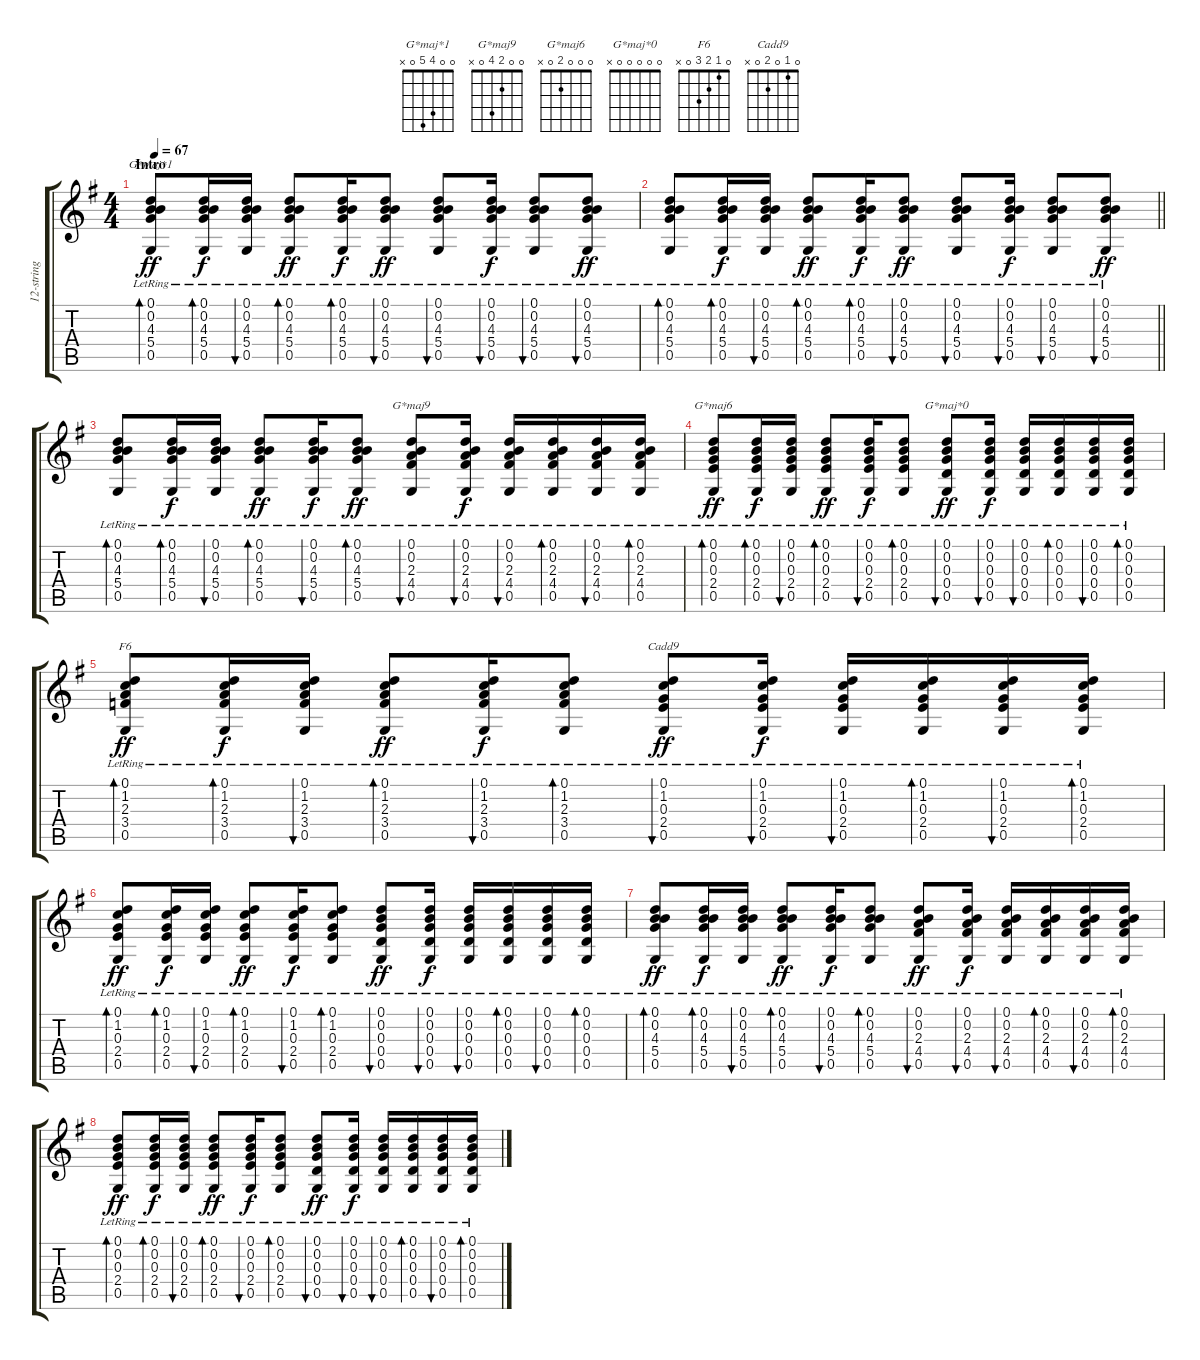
\track ("12-string guitar (open G) - Walsh" "12-string ") {instrument acousticguitarnylon}
\staff {score tabs}
\tuning (D4 B3 G3 D3 G2 D2) {hide}
\chord ("G*maj*1" 0 0 4 5 0 x)
\chord ("G*maj9" 0 0 2 4 0 x)
\chord ("G*maj6" 0 0 0 2 0 x)
\chord ("G*maj*0" 0 0 0 0 0 x)
\chord ("F6" 0 1 2 3 0 x)
\chord ("Cadd9" 0 1 0 2 0 x)
\ts (4 4)
\section ("" "Intro")
\tempo 67
\clef g2
\ks g
(0.1{lr} 0.2{lr} 4.3{lr} 5.4{lr} 0.5{lr}).8{bd 30 ch "G*maj*1" dy ff instrument acousticguitarnylon} (0.1{lr} 0.2{lr} 4.3{lr} 5.4{lr} 0.5{lr}).16{bd 30 dy f} (0.1{lr} 0.2{lr} 4.3{lr} 5.4{lr} 0.5{lr}).16{bu 30} (0.1{lr} 0.2{lr} 4.3{lr} 5.4{lr} 0.5{lr}).8{bd 30 dy ff} (0.1{lr} 0.2{lr} 4.3{lr} 5.4{lr} 0.5{lr}).16{bd 30 dy f} (0.1{lr} 0.2{lr} 4.3{lr} 5.4{lr} 0.5{lr}).8{bu 30 dy ff} (0.1{lr} 0.2{lr} 4.3{lr} 5.4{lr} 0.5{lr}).8{bu 30} (0.1{lr} 0.2{lr} 4.3{lr} 5.4{lr} 0.5{lr}).16{bu 30 dy f} (0.1{lr} 0.2{lr} 4.3{lr} 5.4{lr} 0.5{lr}).8{bu 30} (0.1{lr} 0.2{lr} 4.3{lr} 5.4{lr} 0.5{lr}).8{bu 30 dy ff} |
\barLineRight lightlight
(0.1{lr} 0.2{lr} 4.3{lr} 5.4{lr} 0.5{lr}).8{bd 30} (0.1{lr} 0.2{lr} 4.3{lr} 5.4{lr} 0.5{lr}).16{bd 30 dy f} (0.1{lr} 0.2{lr} 4.3{lr} 5.4{lr} 0.5{lr}).16{bu 30} (0.1{lr} 0.2{lr} 4.3{lr} 5.4{lr} 0.5{lr}).8{bd 30 dy ff} (0.1{lr} 0.2{lr} 4.3{lr} 5.4{lr} 0.5{lr}).16{bd 30 dy f} (0.1{lr} 0.2{lr} 4.3{lr} 5.4{lr} 0.5{lr}).8{bu 30 dy ff} (0.1{lr} 0.2{lr} 4.3{lr} 5.4{lr} 0.5{lr}).8{bu 30} (0.1{lr} 0.2{lr} 4.3{lr} 5.4{lr} 0.5{lr}).16{bu 30 dy f} (0.1{lr} 0.2{lr} 4.3{lr} 5.4{lr} 0.5{lr}).8{bu 30} (0.1{lr} 0.2{lr} 4.3{lr} 5.4{lr} 0.5{lr}).8{bu 30 dy ff} |
(0.1{lr} 0.2{lr} 4.3{lr} 5.4{lr} 0.5{lr}).8{bd 30} (0.1{lr} 0.2{lr} 4.3{lr} 5.4{lr} 0.5{lr}).16{bd 30 dy f} (0.1{lr} 0.2{lr} 4.3{lr} 5.4{lr} 0.5{lr}).16{bu 30} (0.1{lr} 0.2{lr} 4.3{lr} 5.4{lr} 0.5{lr}).8{bd 30 dy ff} (0.1{lr} 0.2{lr} 4.3{lr} 5.4{lr} 0.5{lr}).16{bu 30 dy f} (0.1{lr} 0.2{lr} 4.3{lr} 5.4{lr} 0.5{lr}).8{bd 30 dy ff} (0.1{lr} 0.2{lr} 2.3{lr} 4.4{lr} 0.5{lr}).8{bu 30 ch "G*maj9"} (0.1{lr} 0.2{lr} 2.3{lr} 4.4{lr} 0.5{lr}).16{bu 30 dy f} (0.1{lr} 0.2{lr} 2.3{lr} 4.4{lr} 0.5{lr}).16{bu 30} (0.1{lr} 0.2{lr} 2.3{lr} 4.4{lr} 0.5{lr}).16{bd 30} (0.1{lr} 0.2{lr} 2.3{lr} 4.4{lr} 0.5{lr}).16{bu 30} (0.1{lr} 0.2{lr} 2.3{lr} 4.4{lr} 0.5{lr}).16{bd 30} |
(0.1{lr} 0.2{lr} 0.3{lr} 2.4{lr} 0.5{lr}).8{bd 30 ch "G*maj6" dy ff} (0.1{lr} 0.2{lr} 0.3{lr} 2.4{lr} 0.5{lr}).16{bd 30 dy f} (0.1{lr} 0.2{lr} 0.3{lr} 2.4{lr} 0.5{lr}).16{bu 30} (0.1{lr} 0.2{lr} 0.3{lr} 2.4{lr} 0.5{lr}).8{bd 30 dy ff} (0.1{lr} 0.2{lr} 0.3{lr} 2.4{lr} 0.5{lr}).16{bu 30 dy f} (0.1{lr} 0.2{lr} 0.3{lr} 2.4{lr} 0.5{lr}).8{bd 30} (0.1{lr} 0.2{lr} 0.3{lr} 0.4{lr} 0.5{lr}).8{bu 30 ch "G*maj*0" dy ff} (0.1{lr} 0.2{lr} 0.3{lr} 0.4{lr} 0.5{lr}).16{bu 30 dy f} (0.1{lr} 0.2{lr} 0.3{lr} 0.4{lr} 0.5{lr}).16{bu 30} (0.1{lr} 0.2{lr} 0.3{lr} 0.4{lr} 0.5{lr}).16{bd 30} (0.1{lr} 0.2{lr} 0.3{lr} 0.4{lr} 0.5{lr}).16{bu 30} (0.1{lr} 0.2{lr} 0.3{lr} 0.4{lr} 0.5{lr}).16{bd 30} |
(0.1{lr} 1.2{lr} 2.3{lr} 3.4{lr} 0.5{lr}).8{bd 30 ch "F6" dy ff} (0.1{lr} 1.2{lr} 2.3{lr} 3.4{lr} 0.5{lr}).16{bd 30 dy f} (0.1{lr} 1.2{lr} 2.3{lr} 3.4{lr} 0.5{lr}).16{bu 30} (0.1{lr} 1.2{lr} 2.3{lr} 3.4{lr} 0.5{lr}).8{bd 30 dy ff} (0.1{lr} 1.2{lr} 2.3{lr} 3.4{lr} 0.5{lr}).16{bu 30 dy f} (0.1{lr} 1.2{lr} 2.3{lr} 3.4{lr} 0.5{lr}).8{bd 30} (0.1{lr} 1.2{lr} 0.3{lr} 2.4{lr} 0.5{lr}).8{bu 30 ch "Cadd9" dy ff} (0.1{lr} 1.2{lr} 0.3{lr} 2.4{lr} 0.5{lr}).16{bu 30 dy f} (0.1{lr} 1.2{lr} 0.3{lr} 2.4{lr} 0.5{lr}).16{bu 30} (0.1{lr} 1.2{lr} 0.3{lr} 2.4{lr} 0.5{lr}).16{bd 30} (0.1{lr} 1.2{lr} 0.3{lr} 2.4{lr} 0.5{lr}).16{bu 30} (0.1{lr} 1.2{lr} 0.3{lr} 2.4{lr} 0.5{lr}).16{bd 30} |
(0.1{lr} 1.2{lr} 0.3{lr} 2.4{lr} 0.5{lr}).8{bd 30 dy ff} (0.1{lr} 1.2{lr} 0.3{lr} 2.4{lr} 0.5{lr}).16{bd 30 dy f} (0.1{lr} 1.2{lr} 0.3{lr} 2.4{lr} 0.5{lr}).16{bu 30} (0.1{lr} 1.2{lr} 0.3{lr} 2.4{lr} 0.5{lr}).8{bd 30 dy ff} (0.1{lr} 1.2{lr} 0.3{lr} 2.4{lr} 0.5{lr}).16{bu 30 dy f} (0.1{lr} 1.2{lr} 0.3{lr} 2.4{lr} 0.5{lr}).8{bd 30} (0.1{lr} 0.2{lr} 0.3{lr} 0.4{lr} 0.5{lr}).8{bu 30 dy ff} (0.1{lr} 0.2{lr} 0.3{lr} 0.4{lr} 0.5{lr}).16{bu 30 dy f} (0.1{lr} 0.2{lr} 0.3{lr} 0.4{lr} 0.5{lr}).16{bu 30} (0.1{lr} 0.2{lr} 0.3{lr} 0.4{lr} 0.5{lr}).16{bd 30} (0.1{lr} 0.2{lr} 0.3{lr} 0.4{lr} 0.5{lr}).16{bu 30} (0.1{lr} 0.2{lr} 0.3{lr} 0.4{lr} 0.5{lr}).16{bd 30} |
(0.1{lr} 0.2{lr} 4.3{lr} 5.4{lr} 0.5{lr}).8{bd 30 dy ff} (0.1{lr} 0.2{lr} 4.3{lr} 5.4{lr} 0.5{lr}).16{bd 30 dy f} (0.1{lr} 0.2{lr} 4.3{lr} 5.4{lr} 0.5{lr}).16{bu 30} (0.1{lr} 0.2{lr} 4.3{lr} 5.4{lr} 0.5{lr}).8{bd 30 dy ff} (0.1{lr} 0.2{lr} 4.3{lr} 5.4{lr} 0.5{lr}).16{bu 30 dy f} (0.1{lr} 0.2{lr} 4.3{lr} 5.4{lr} 0.5{lr}).8{bd 30} (0.1{lr} 0.2{lr} 2.3{lr} 4.4{lr} 0.5{lr}).8{bu 30 dy ff} (0.1{lr} 0.2{lr} 2.3{lr} 4.4{lr} 0.5{lr}).16{bu 30 dy f} (0.1{lr} 0.2{lr} 2.3{lr} 4.4{lr} 0.5{lr}).16{bu 30} (0.1{lr} 0.2{lr} 2.3{lr} 4.4{lr} 0.5{lr}).16{bd 30} (0.1{lr} 0.2{lr} 2.3{lr} 4.4{lr} 0.5{lr}).16{bu 30} (0.1{lr} 0.2{lr} 2.3{lr} 4.4{lr} 0.5{lr}).16{bd 30} |
(0.1{lr} 0.2{lr} 0.3{lr} 2.4{lr} 0.5{lr}).8{bd 30 dy ff} (0.1{lr} 0.2{lr} 0.3{lr} 2.4{lr} 0.5{lr}).16{bd 30 dy f} (0.1{lr} 0.2{lr} 0.3{lr} 2.4{lr} 0.5{lr}).16{bu 30} (0.1{lr} 0.2{lr} 0.3{lr} 2.4{lr} 0.5{lr}).8{bd 30 dy ff} (0.1{lr} 0.2{lr} 0.3{lr} 2.4{lr} 0.5{lr}).16{bu 30 dy f} (0.1{lr} 0.2{lr} 0.3{lr} 2.4{lr} 0.5{lr}).8{bd 30} (0.1{lr} 0.2{lr} 0.3{lr} 0.4{lr} 0.5{lr}).8{bu 30 dy ff} (0.1{lr} 0.2{lr} 0.3{lr} 0.4{lr} 0.5{lr}).16{bu 30 dy f} (0.1{lr} 0.2{lr} 0.3{lr} 0.4{lr} 0.5{lr}).16{bu 30} (0.1{lr} 0.2{lr} 0.3{lr} 0.4{lr} 0.5{lr}).16{bd 30} (0.1{lr} 0.2{lr} 0.3{lr} 0.4{lr} 0.5{lr}).16{bu 30} (0.1{lr} 0.2{lr} 0.3{lr} 0.4{lr} 0.5{lr}).16{bd 30}
